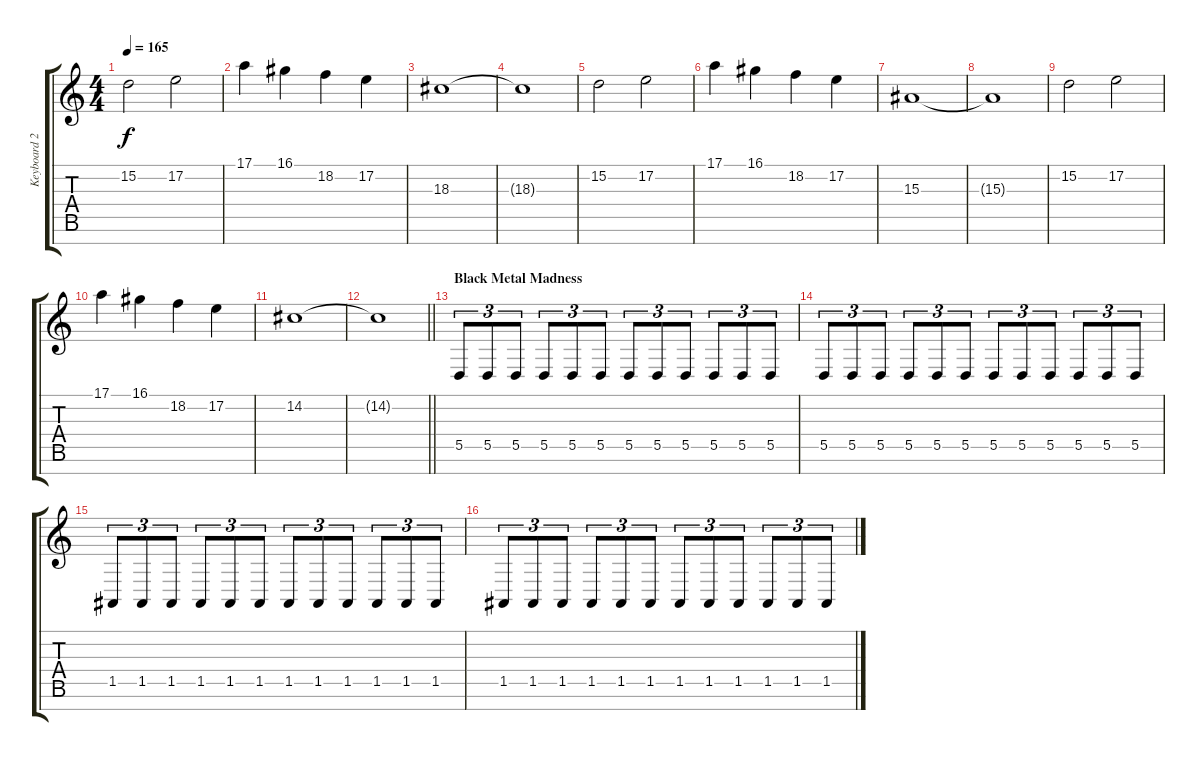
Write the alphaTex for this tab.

\track ("Keyboard 2" "Keyboard 2") {instrument brightacousticpiano}
\staff {score tabs}
\tuning (E4 B3 G3 D3 A2 E2 B1) {hide}
\ts (4 4)
\tempo 165
\clef g2
\ks c
15.2.2{dy f} 17.2.2 |
17.1.4 16.1.4 18.2.4 17.2.4 |
18.3.1 |
18.3{t}.1 |
15.2.2 17.2.2 |
17.1.4 16.1.4 18.2.4 17.2.4 |
15.3.1 |
15.3{t}.1 |
15.2.2 17.2.2 |
17.1.4 16.1.4 18.2.4 17.2.4 |
14.2.1 |
\barLineRight lightlight
14.2{t}.1 |
\section ("" "Black Metal Madness")
5.5.8{tu (3 2) instrument viola} 5.5.8{tu (3 2)} 5.5.8{tu (3 2)} 5.5.8{tu (3 2)} 5.5.8{tu (3 2)} 5.5.8{tu (3 2)} 5.5.8{tu (3 2)} 5.5.8{tu (3 2)} 5.5.8{tu (3 2)} 5.5.8{tu (3 2)} 5.5.8{tu (3 2)} 5.5.8{tu (3 2)} |
5.5.8{tu (3 2)} 5.5.8{tu (3 2)} 5.5.8{tu (3 2)} 5.5.8{tu (3 2)} 5.5.8{tu (3 2)} 5.5.8{tu (3 2)} 5.5.8{tu (3 2)} 5.5.8{tu (3 2)} 5.5.8{tu (3 2)} 5.5.8{tu (3 2)} 5.5.8{tu (3 2)} 5.5.8{tu (3 2)} |
1.5.8{tu (3 2)} 1.5.8{tu (3 2)} 1.5.8{tu (3 2)} 1.5.8{tu (3 2)} 1.5.8{tu (3 2)} 1.5.8{tu (3 2)} 1.5.8{tu (3 2)} 1.5.8{tu (3 2)} 1.5.8{tu (3 2)} 1.5.8{tu (3 2)} 1.5.8{tu (3 2)} 1.5.8{tu (3 2)} |
1.5.8{tu (3 2)} 1.5.8{tu (3 2)} 1.5.8{tu (3 2)} 1.5.8{tu (3 2)} 1.5.8{tu (3 2)} 1.5.8{tu (3 2)} 1.5.8{tu (3 2)} 1.5.8{tu (3 2)} 1.5.8{tu (3 2)} 1.5.8{tu (3 2)} 1.5.8{tu (3 2)} 1.5.8{tu (3 2)}
